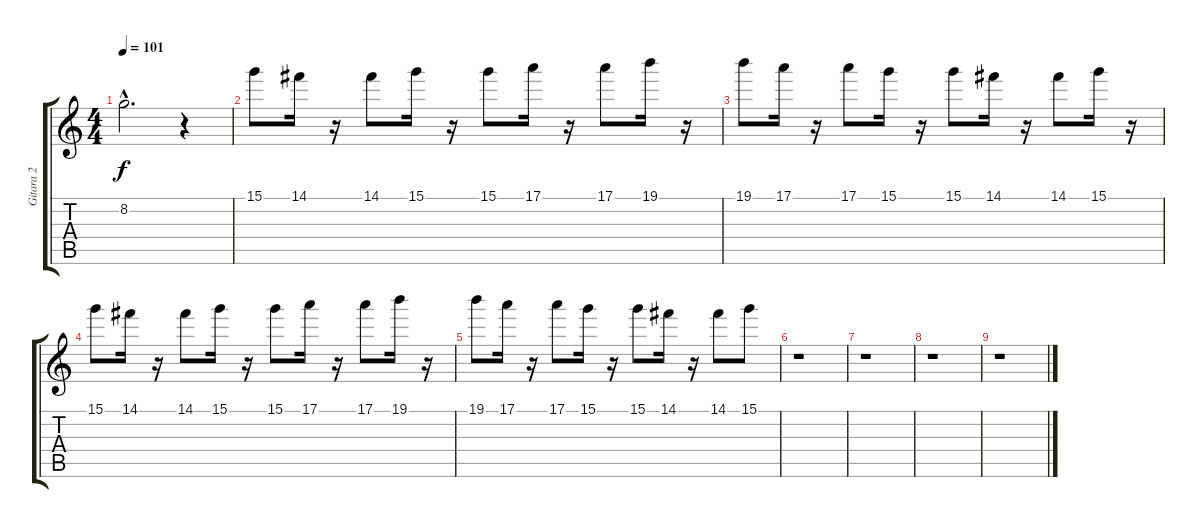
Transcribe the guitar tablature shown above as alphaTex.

\track ("Gitara 2" "Gitara 2") {instrument distortionguitar}
\staff {score tabs}
\tuning (E4 B3 G3 D3 A2 E2) {hide}
\ts (4 4)
\tempo 101
\clef g2
\ks c
8.2{hac}.2{d dy f} r.4 |
15.1.8 14.1.16 r.16 14.1.8 15.1.16 r.16 15.1.8 17.1.16 r.16 17.1.8 19.1.16 r.16 |
19.1.8 17.1.16 r.16 17.1.8 15.1.16 r.16 15.1.8 14.1.16 r.16 14.1.8 15.1.16 r.16 |
15.1.8 14.1.16 r.16 14.1.8 15.1.16 r.16 15.1.8 17.1.16 r.16 17.1.8 19.1.16 r.16 |
19.1.8 17.1.16 r.16 17.1.8 15.1.16 r.16 15.1.8 14.1.16 r.16 14.1.8 15.1.8 |
r.1 |
r.1 |
r.1 |
r.1
